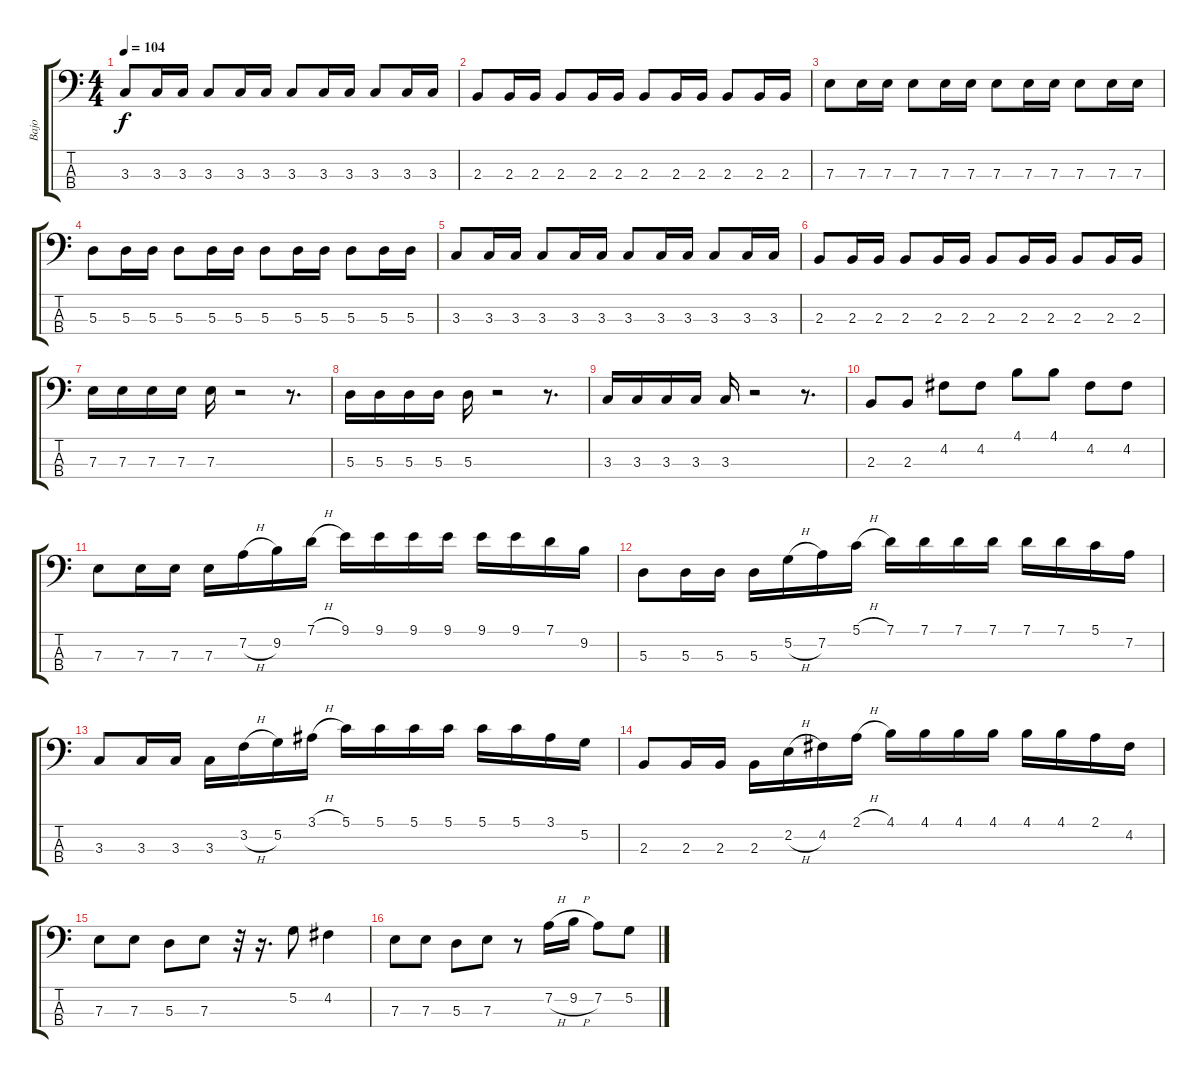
\track ("Bajo" "Bajo") {instrument electricbassfinger}
\staff {score tabs}
\tuning (G2 D2 A1 E1) {hide}
\ts (4 4)
\tempo 104
\clef f4
\ks c
3.3.8{dy f} 3.3.16 3.3.16 3.3.8 3.3.16 3.3.16 3.3.8 3.3.16 3.3.16 3.3.8 3.3.16 3.3.16 |
2.3.8 2.3.16 2.3.16 2.3.8 2.3.16 2.3.16 2.3.8 2.3.16 2.3.16 2.3.8 2.3.16 2.3.16 |
7.3.8 7.3.16 7.3.16 7.3.8 7.3.16 7.3.16 7.3.8 7.3.16 7.3.16 7.3.8 7.3.16 7.3.16 |
5.3.8 5.3.16 5.3.16 5.3.8 5.3.16 5.3.16 5.3.8 5.3.16 5.3.16 5.3.8 5.3.16 5.3.16 |
3.3.8 3.3.16 3.3.16 3.3.8 3.3.16 3.3.16 3.3.8 3.3.16 3.3.16 3.3.8 3.3.16 3.3.16 |
2.3.8 2.3.16 2.3.16 2.3.8 2.3.16 2.3.16 2.3.8 2.3.16 2.3.16 2.3.8 2.3.16 2.3.16 |
7.3.16 7.3.16 7.3.16 7.3.16 7.3.16 r.2 r.8{d} |
5.3.16 5.3.16 5.3.16 5.3.16 5.3.16 r.2 r.8{d} |
3.3.16 3.3.16 3.3.16 3.3.16 3.3.16 r.2 r.8{d} |
2.3.8 2.3.8 4.2.8 4.2.8 4.1.8 4.1.8 4.2.8 4.2.8 |
7.3.8 7.3.16 7.3.16 7.3.16 7.2{h}.16 9.2.16 7.1{h}.16 9.1.16 9.1.16 9.1.16 9.1.16 9.1.16 9.1.16 7.1.16 9.2.16 |
5.3.8 5.3.16 5.3.16 5.3.16 5.2{h}.16 7.2.16 5.1{h}.16 7.1.16 7.1.16 7.1.16 7.1.16 7.1.16 7.1.16 5.1.16 7.2.16 |
3.3.8 3.3.16 3.3.16 3.3.16 3.2{h}.16 5.2.16 3.1{h}.16 5.1.16 5.1.16 5.1.16 5.1.16 5.1.16 5.1.16 3.1.16 5.2.16 |
2.3.8 2.3.16 2.3.16 2.3.16 2.2{h}.16 4.2.16 2.1{h}.16 4.1.16 4.1.16 4.1.16 4.1.16 4.1.16 4.1.16 2.1.16 4.2.16 |
7.3.8 7.3.8 5.3.8 7.3.8 r.32 r.16{d} 5.2.8 4.2.4 |
7.3.8 7.3.8 5.3.8 7.3.8 r.8 7.2{h}.16 9.2{h}.16 7.2.8 5.2.8
